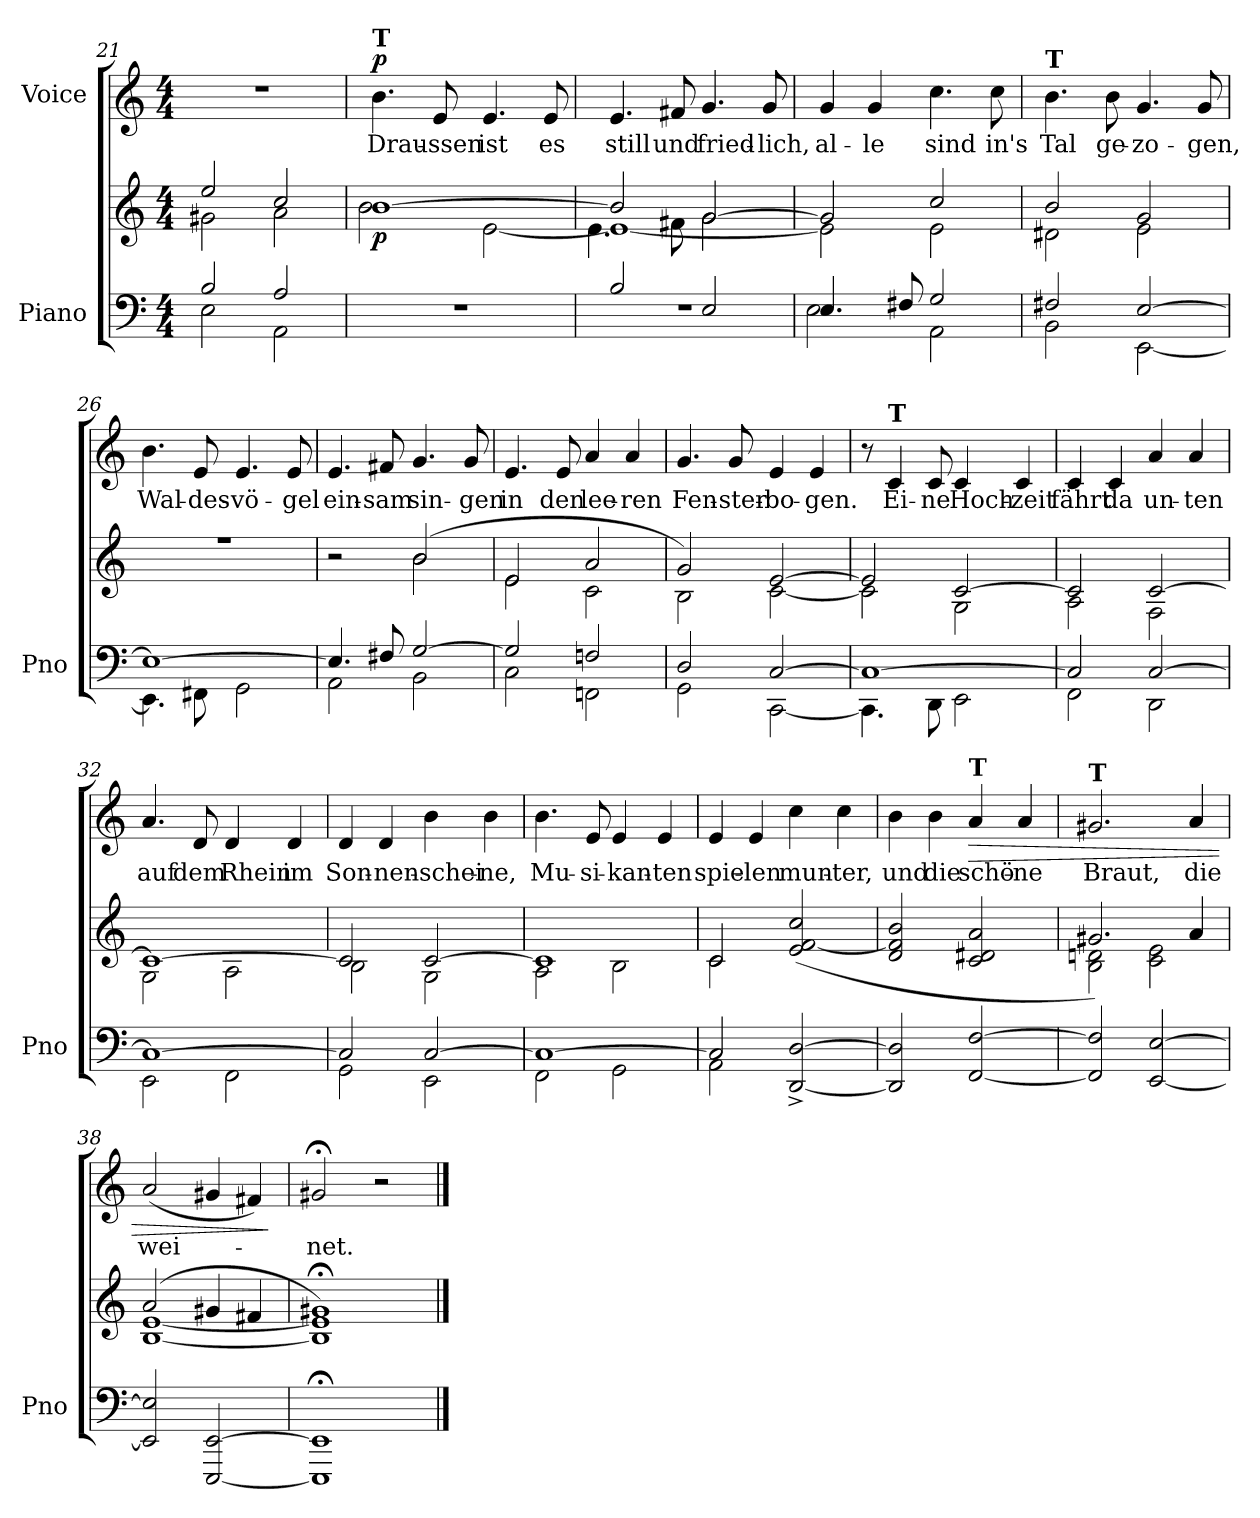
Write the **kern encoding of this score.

**kern	**kern	**dynam	**kern	**text	**dynam
*part2	*part2	*part2	*part1	*part1	*part1
*staff3	*staff2	*staff2/3	*staff1	*staff1	*staff1
*I"Piano	*	*	*I"Voice	*	*
*I'Pno	*	*	*	*	*
*clefF4	*clefG2	*	*clefG2	*	*
*k[]	*k[]	*	*k[]	*	*
*M4/4	*M4/4	*	*M4/4	*	*
=21	=21	=21	=21	=21	=21
*^	*^	*	*	*	*
2B/	2E\	2ee/	2g#X\	.	1r	.	.
2A/	2AA\	2cc/	2a\	.	.	.	.
=22	=22	=22	=22	=22	=22	=22	=22
!	!	!	!	!	!LO:TX:a:B:t=T	!	!
!	!	!	!	!LO:DY:b	!	!LO:LY:b	!LO:DY:a
*v	*v	*	*	*	*	*	*
1r	[1b	2b\	p	4.b\	Drau-	p
!	!	!	!	!	!LO:LY:b	!
.	.	.	.	8e/	-ssen	.
!	!	!	!	!	!LO:LY:b	!
.	.	[2e\	.	4.e/	ist	.
!	!	!	!	!	!LO:LY:b	!
.	.	.	.	8e/	es	.
=23	=23	=23	=23	=23	=23	=23
*^	*	*^	*	*	*	*
!	!	!	!	!	!	!	!LO:LY:b	!
2B/	1rF	2b/]	1e_	4.e\	.	4.e/	still	.
!	!	!	!	!	!	!	!LO:LY:b	!
.	.	.	.	8f#X\	.	8f#X/	und	.
!	!	!	!	!	!	!	!LO:LY:b	!
2E/	.	[2g/	.	2g\	.	4.g/	fried-	.
!	!	!	!	!	!	!	!LO:LY:b	!
.	.	.	.	.	.	8g/	-lich,	.
*	*	*	*v	*v	*	*	*	*
=24	=24	=24	=24	=24	=24	=24	=24
!	!	!	!	!	!	!LO:LY:b	!
4.E/	2E\	2g/]	2e\]	.	4g/	al-	.
!	!	!	!	!	!	!LO:LY:b	!
.	.	.	.	.	4g/	-le	.
8F#X/	.	.	.	.	.	.	.
!	!	!	!	!	!	!LO:LY:b	!
2G/	2AA\	2cc/	2e\	.	4.cc\	sind	.
!	!	!	!	!	!	!LO:LY:b	!
.	.	.	.	.	8cc\	in's	.
!!LO:LB:g=z
=25	=25	=25	=25	=25	=25	=25	=25
!	!	!	!	!	!LO:TX:a:B:t=T	!	!
!	!	!	!	!	!	!LO:LY:b	!
2F#X/	2BB\	2b/	2d#X\	.	4.b\	Tal	.
!	!	!	!	!	!	!LO:LY:b	!
.	.	.	.	.	8b\	ge-	.
!	!	!	!	!	!	!LO:LY:b	!
[2E/	[2EE\	2g/	2e\	.	4.g/	-zo-	.
!	!	!	!	!	!	!LO:LY:b	!
.	.	.	.	.	8g/	-gen,	.
=26	=26	=26	=26	=26	=26	=26	=26
!	!	!	!	!	!	!LO:LY:b	!
1E_	4.EE\]	1r	1ryy	.	4.b\	Wal-	.
!	!	!	!	!	!	!LO:LY:b	!
.	8FF#X\	.	.	.	8e/	-des-	.
!	!	!	!	!	!	!LO:LY:b	!
.	2GG\	.	.	.	4.e/	-vö-	.
!	!	!	!	!	!	!LO:LY:b	!
.	.	.	.	.	8e/	-gel	.
=27	=27	=27	=27	=27	=27	=27	=27
!	!	!	!	!	!	!LO:LY:b	!
4.E/]	2AA\	2r	2ryy	.	4.e/	ein-	.
!	!	!	!	!	!	!LO:LY:b	!
8F#X/	.	.	.	.	8f#X/	-sam	.
!	!	!	!	!	!	!LO:LY:b	!
[2G/	2BB\	(2b/	2b\	.	4.g/	sin-	.
!	!	!	!	!	!	!LO:LY:b	!
.	.	.	.	.	8g/	-gen	.
=28	=28	=28	=28	=28	=28	=28	=28
!	!	!	!	!	!	!LO:LY:b	!
2G/]	2C\	2e/	2e\	.	4.e/	in	.
!	!	!	!	!	!	!LO:LY:b	!
.	.	.	.	.	8e/	den	.
!	!	!	!	!	!	!LO:LY:b	!
2Fn/	2FFn\	2a/	2c\	.	4a/	lee-	.
!	!	!	!	!	!	!LO:LY:b	!
.	.	.	.	.	4a/	-ren	.
=29	=29	=29	=29	=29	=29	=29	=29
!	!	!	!	!	!	!LO:LY:b	!
2D/	2GG\	2g/)	2B\	.	4.g/	Fen-	.
!	!	!	!	!	!	!LO:LY:b	!
.	.	.	.	.	8g/	-ster-	.
!	!	!	!	!	!	!LO:LY:b	!
[2C/	[2CC\	[2e/	[2c\	.	4e/	-bo-	.
!	!	!	!	!	!	!LO:LY:b	!
.	.	.	.	.	4e/	-gen.	.
!!LO:PB:g=z
=30	=30	=30	=30	=30	=30	=30	=30
1C_	4.CC\]	2e/]	2c\]	.	8r	.	.
!	!	!	!	!	!LO:TX:a:B:t=T	!	!
!	!	!	!	!	!	!LO:LY:b	!
.	.	.	.	.	4c/	Ei-	.
!	!	!	!	!	!	!LO:LY:b	!
.	8DD\	.	.	.	8c/	-ne	.
!	!	!	!	!	!	!LO:LY:b	!
.	2EE\	[2c/	2G\	.	4c/	Hoch-	.
!	!	!	!	!	!	!LO:LY:b	!
.	.	.	.	.	4c/	-zeit	.
=31	=31	=31	=31	=31	=31	=31	=31
!	!	!	!	!	!	!LO:LY:b	!
2C/]	2FF\	2c/]	2A\	.	4c/	fährt	.
!	!	!	!	!	!	!LO:LY:b	!
.	.	.	.	.	4c/	da	.
!	!	!	!	!	!	!LO:LY:b	!
[2C/	2DD\	[2c/	2F\	.	4a/	un-	.
!	!	!	!	!	!	!LO:LY:b	!
.	.	.	.	.	4a/	-ten	.
=32	=32	=32	=32	=32	=32	=32	=32
!	!	!	!	!	!	!LO:LY:b	!
1C_	2EE\	1c_	2G\	.	4.a/	auf	.
!	!	!	!	!	!	!LO:LY:b	!
.	.	.	.	.	8d/	dem	.
!	!	!	!	!	!	!LO:LY:b	!
.	2FF\	.	2A\	.	4d/	Rhein	.
!	!	!	!	!	!	!LO:LY:b	!
.	.	.	.	.	4d/	im	.
=33	=33	=33	=33	=33	=33	=33	=33
!	!	!	!	!	!	!LO:LY:b	!
2C/]	2GG\	2c/]	2B\	.	4d/	Son-	.
!	!	!	!	!	!	!LO:LY:b	!
.	.	.	.	.	4d/	-nen-	.
!	!	!	!	!	!	!LO:LY:b	!
[2C/	2EE\	[2c/	2G\	.	4b\	-schei-	.
!	!	!	!	!	!	!LO:LY:b	!
.	.	.	.	.	4b\	-ne,	.
!!LO:LB:g=z
=34	=34	=34	=34	=34	=34	=34	=34
!	!	!	!	!	!	!LO:LY:b	!
1C_	2FF\	1c]	2A\	.	4.b\	Mu-	.
!	!	!	!	!	!	!LO:LY:b	!
.	.	.	.	.	8e/	-si-	.
!	!	!	!	!	!	!LO:LY:b	!
.	2GG\	.	2B\	.	4e/	-kan-	.
!	!	!	!	!	!	!LO:LY:b	!
.	.	.	.	.	4e/	-ten	.
=35	=35	=35	=35	=35	=35	=35	=35
!	!	!	!	!	!	!LO:LY:b	!
2C/]	2AA\	2c/	2c\	.	4e/	spie-	.
!	!	!	!	!	!	!LO:LY:b	!
.	.	.	.	.	4e/	-len	.
!	!	!	!	!	!	!LO:LY:b	!
[2DD/^ [2D/^	2ryy	(2e/ [2f/ 2cc/	2reyy	.	4cc\	mun-	.
!	!	!	!	!	!	!LO:LY:b	!
.	.	.	.	.	4cc\	-ter,	.
*v	*v	*	*	*	*	*	*
=36	=36	=36	=36	=36	=36	=36
!	!	!	!	!	!LO:LY:b	!
2DD/] 2D/]	2d/ 2f/] 2b/	1rFyy	.	4b\	und	.
!	!	!	!	!	!LO:LY:b	!
.	.	.	.	4b\	die	.
!	!	!	!	!LO:TX:a:B:t=T	!	!
!	!	!	!	!	!LO:LY:b	!LO:HP:b
[2FF/ [2F/	2c/ 2d#X/ 2a/	.	.	4a/	schö-	>
!	!	!	!	!	!LO:LY:b	!
.	.	.	.	4a/	-ne	.
=37	=37	=37	=37	=37	=37	=37
!	!	!	!	!LO:TX:a:B:t=T	!	!
!	!	!	!	!	!LO:LY:b	!
2FF/] 2F/]	2.g#X/)	2B\ 2dn\	.	2.g#X/	Braut,	.
[2EE/ [2E/	.	2c\ 2e\	.	.	.	.
!	!	!	!	!	!LO:LY:b	!
.	4a/	.	.	4a/	die	.
=38	=38	=38	=38	=38	=38	=38
!	!	!	!	!	!LO:LY:b	!
2EE/] 2E/]	(2a/	[1B [1e	.	(2a/	wei-	.
[2EEE/ [2EE/	4g#X/	.	.	4g#X/	.	.
.	4f#X/	.	.	4f#X/)	.	.
*	*v	*v	*	*	*	*
.	.	.	.	.	]
=39	=39	=39	=39	=39	=39
!	!	!	!	!LO:LY:b	!
1EEE];< 1EE];<	1B];< 1e];< 1g#X;<)	.	2g#X;</	-net.	.
.	.	.	2r	.	.
==	==	==	==	==	==
*-	*-	*-	*-	*-	*-
